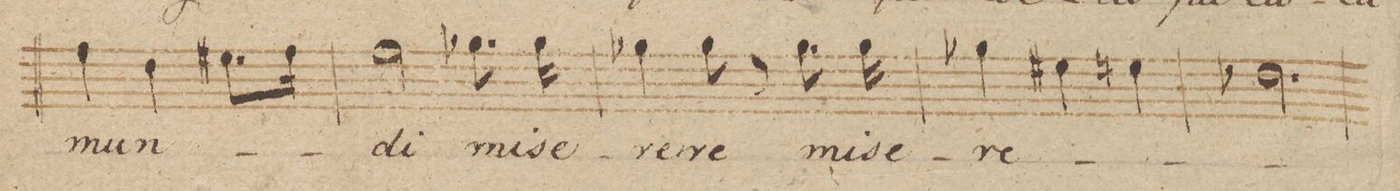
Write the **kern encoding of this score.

**kern	**text
*I"Alto.	*
*clefC3	*
*k[b-]	*
*M3/4	*
4g\	mun-
4e\	.
8.f#X\L	.
16g\Jk	.
=41	=41
2g\	-di
8.a-X\	mi-
16a-\	-se-
=42	=42
4a-X\	-re-
8a-\	-re
8r	.
8.a-\	mi-
16a-\	-se-
=43	=43
4a-X\	-re-
4f#X\	.
4fn\	.
=44	=44
2.e-X\	.
=45	=45
*-	*-
